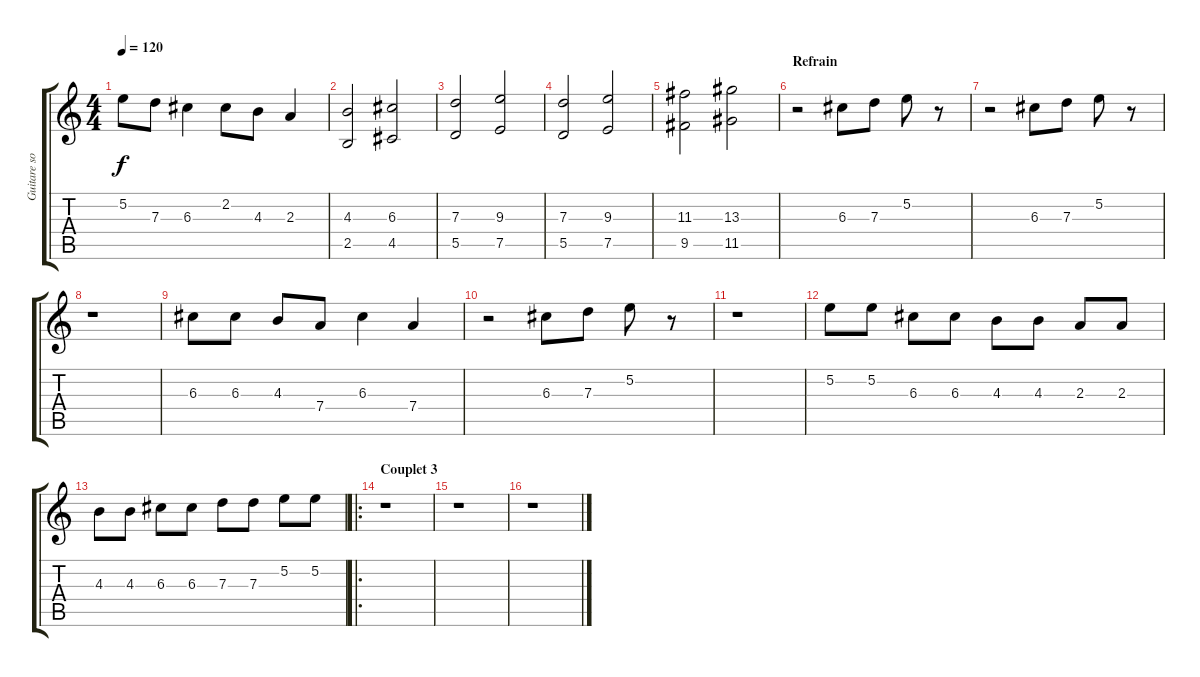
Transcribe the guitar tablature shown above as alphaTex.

\track ("Guitare solo" "Guitare so") {instrument overdrivenguitar}
\staff {score tabs}
\tuning (E4 B3 G3 D3 A2 E2) {hide}
\ts (4 4)
\tempo 120
\clef g2
\ks c
5.2.8{dy f} 7.3.8 6.3.4 2.2.8 4.3.8 2.3.4 |
(4.3 2.5).2 (6.3 4.5).2 |
(7.3 5.5).2 (9.3 7.5).2 |
(7.3 5.5).2 (9.3 7.5).2 |
(11.3 9.5).2 (13.3 11.5).2 |
\section ("" "Refrain")
r.2 6.3.8 7.3.8 5.2.8 r.8 |
r.2 6.3.8 7.3.8 5.2.8 r.8 |
r.1 |
6.3.8 6.3.8 4.3.8 7.4.8 6.3.4 7.4.4 |
r.2 6.3.8 7.3.8 5.2.8 r.8 |
r.1 |
5.2.8 5.2.8 6.3.8 6.3.8 4.3.8 4.3.8 2.3.8 2.3.8 |
4.3.8 4.3.8 6.3.8 6.3.8 7.3.8 7.3.8 5.2.8 5.2.8 |
\ro
\section ("" "Couplet 3")
r.1 |
r.1 |
r.1
